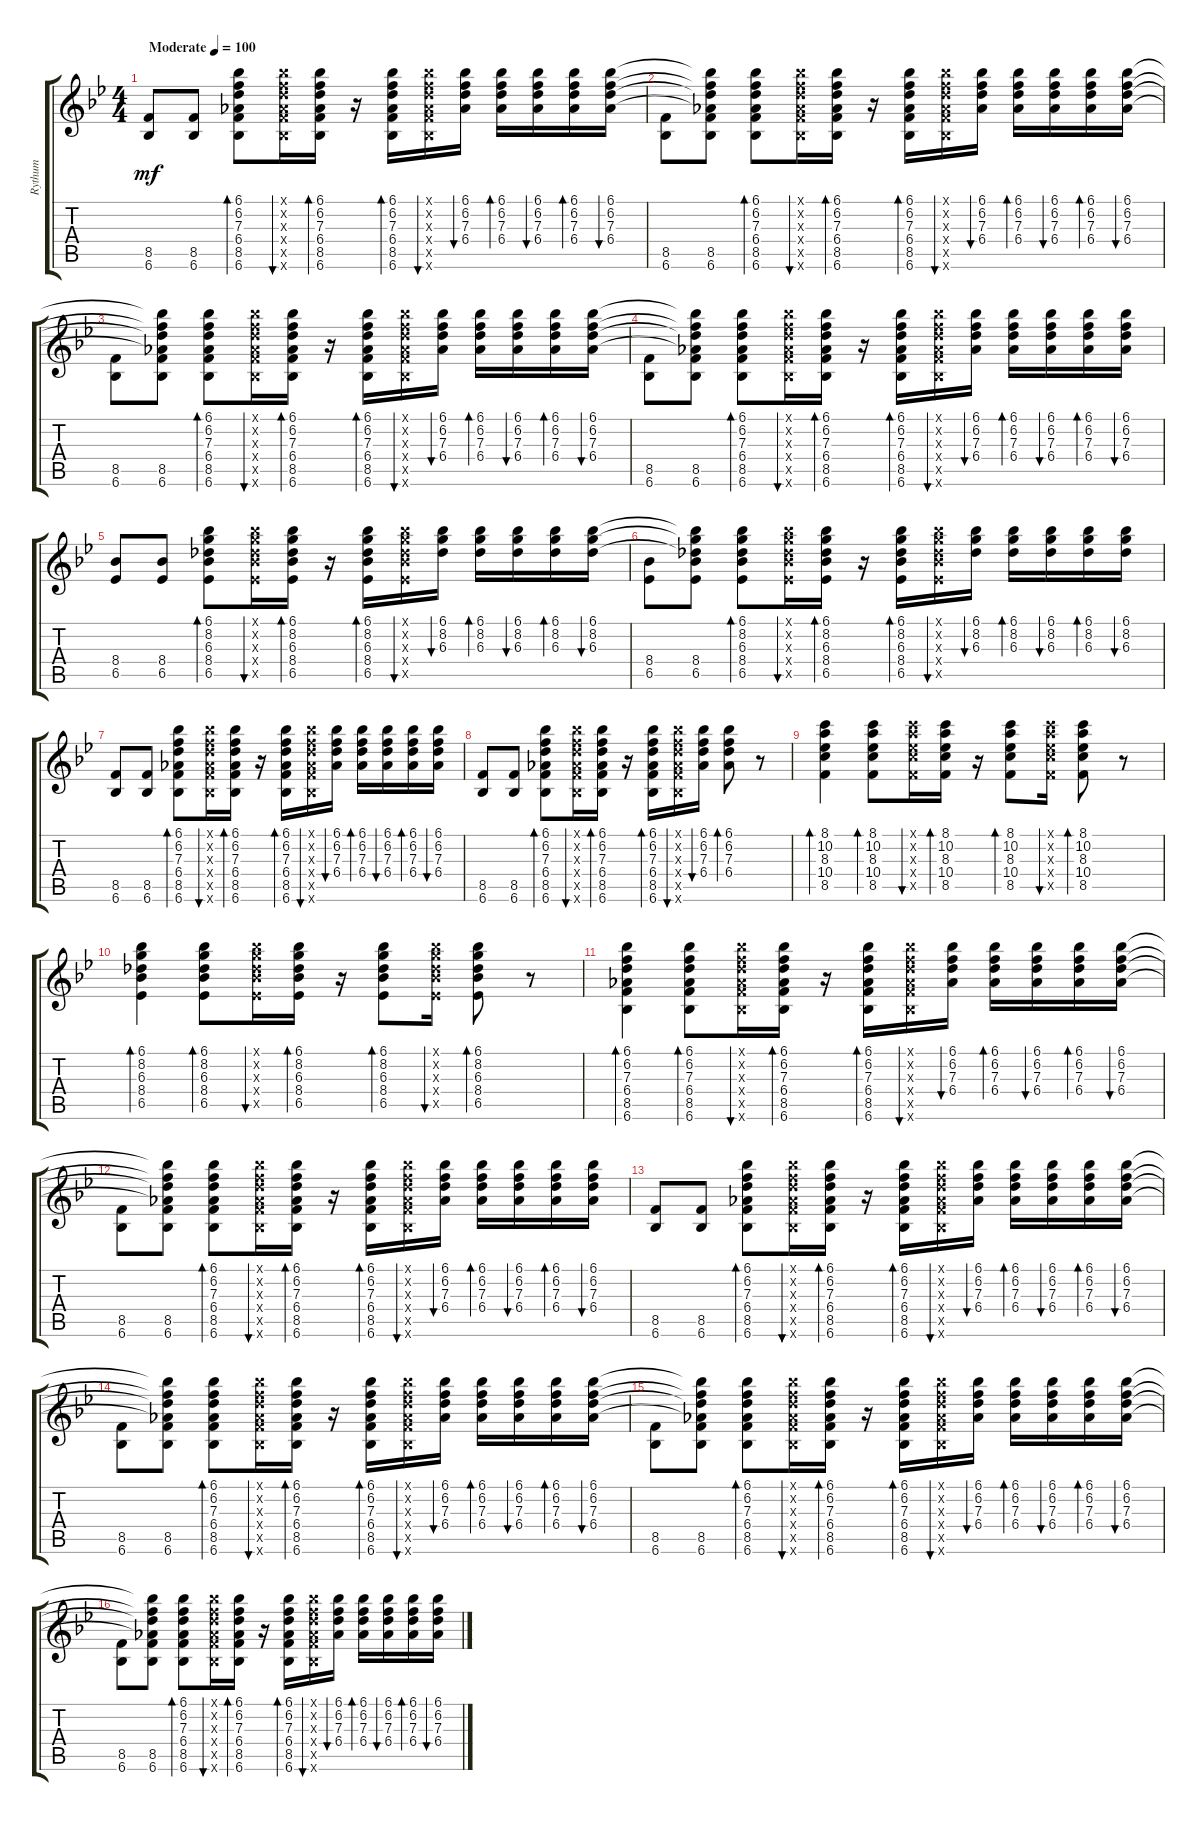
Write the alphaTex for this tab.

\track ("Rythum" "Rythum") {instrument electricguitarjazz}
\staff {score tabs}
\tuning (E4 B3 G3 D3 A2 E2) {hide}
\ts (4 4)
\tempo (100 "Moderate")
\clef g2
\ks bb
(8.5 6.6).8{dy mf instrument electricguitarjazz} (8.5 6.6).8 (6.1 6.2 7.3 6.4 8.5 6.6).8{bd 60} (6.1{x} 6.2{x} 7.3{x} 6.4{x} 8.5{x} 6.6{x}).16{bu 60} (6.1 6.2 7.3 6.4 8.5 6.6).16{bd 60} r.16 (6.1 6.2 7.3 6.4 8.5 6.6).16{bd 60} (6.1{x} 6.2{x} 7.3{x} 6.4{x} 8.5{x} 6.6{x}).16{bu 60} (6.1 6.2 7.3 6.4).16{bu 60} (6.1 6.2 7.3 6.4).16{bd 60} (6.1 6.2 7.3 6.4).16{bu 60} (6.1 6.2 7.3 6.4).16{bd 60} (6.1 6.2 7.3 6.4).16{bu 60} |
(8.5 6.6).8 (6.1{t} 6.2{t} 7.3{t} 6.4{t} 8.5 6.6).8 (6.1 6.2 7.3 6.4 8.5 6.6).8{bd 60} (6.1{x} 6.2{x} 7.3{x} 6.4{x} 8.5{x} 6.6{x}).16{bu 60} (6.1 6.2 7.3 6.4 8.5 6.6).16{bd 60} r.16 (6.1 6.2 7.3 6.4 8.5 6.6).16{bd 60} (6.1{x} 6.2{x} 7.3{x} 6.4{x} 8.5{x} 6.6{x}).16{bu 60} (6.1 6.2 7.3 6.4).16{bu 60} (6.1 6.2 7.3 6.4).16{bd 60} (6.1 6.2 7.3 6.4).16{bu 60} (6.1 6.2 7.3 6.4).16{bd 60} (6.1 6.2 7.3 6.4).16{bu 60} |
(8.5 6.6).8 (6.1{t} 6.2{t} 7.3{t} 6.4{t} 8.5 6.6).8 (6.1 6.2 7.3 6.4 8.5 6.6).8{bd 60} (6.1{x} 6.2{x} 7.3{x} 6.4{x} 8.5{x} 6.6{x}).16{bu 60} (6.1 6.2 7.3 6.4 8.5 6.6).16{bd 60} r.16 (6.1 6.2 7.3 6.4 8.5 6.6).16{bd 60} (6.1{x} 6.2{x} 7.3{x} 6.4{x} 8.5{x} 6.6{x}).16{bu 60} (6.1 6.2 7.3 6.4).16{bu 60} (6.1 6.2 7.3 6.4).16{bd 60} (6.1 6.2 7.3 6.4).16{bu 60} (6.1 6.2 7.3 6.4).16{bd 60} (6.1 6.2 7.3 6.4).16{bu 60} |
(8.5 6.6).8 (6.1{t} 6.2{t} 7.3{t} 6.4{t} 8.5 6.6).8 (6.1 6.2 7.3 6.4 8.5 6.6).8{bd 60} (6.1{x} 6.2{x} 7.3{x} 6.4{x} 8.5{x} 6.6{x}).16{bu 60} (6.1 6.2 7.3 6.4 8.5 6.6).16{bd 60} r.16 (6.1 6.2 7.3 6.4 8.5 6.6).16{bd 60} (6.1{x} 6.2{x} 7.3{x} 6.4{x} 8.5{x} 6.6{x}).16{bu 60} (6.1 6.2 7.3 6.4).16{bu 60} (6.1 6.2 7.3 6.4).16{bd 60} (6.1 6.2 7.3 6.4).16{bu 60} (6.1 6.2 7.3 6.4).16{bd 60} (6.1 6.2 7.3 6.4).16{bu 60} |
(8.4 6.5).8 (8.4 6.5).8 (6.1 8.2 6.3 8.4 6.5).8{bd 60} (6.1{x} 8.2{x} 6.3{x} 8.4{x} 6.5{x}).16{bu 60} (6.1 8.2 6.3 8.4 6.5).16{bd 60} r.16 (6.1 8.2 6.3 8.4 6.5).16{bd 60} (6.1{x} 8.2{x} 6.3{x} 8.4{x} 6.5{x}).16{bu 60} (6.1 8.2 6.3).16{bu 60} (6.1 8.2 6.3).16{bd 60} (6.1 8.2 6.3).16{bu 60} (6.1 8.2 6.3).16{bd 60} (6.1 8.2 6.3).16{bu 60} |
(8.4 6.5).8 (6.1{t} 8.2{t} 6.3{t} 8.4 6.5).8 (6.1 8.2 6.3 8.4 6.5).8{bd 60} (6.1{x} 8.2{x} 6.3{x} 8.4{x} 6.5{x}).16{bu 60} (6.1 8.2 6.3 8.4 6.5).16{bd 60} r.16 (6.1 8.2 6.3 8.4 6.5).16{bd 60} (6.1{x} 8.2{x} 6.3{x} 8.4{x} 6.5{x}).16{bu 60} (6.1 8.2 6.3).16{bu 60} (6.1 8.2 6.3).16{bd 60} (6.1 8.2 6.3).16{bu 60} (6.1 8.2 6.3).16{bd 60} (6.1 8.2 6.3).16{bu 60} |
(8.5 6.6).8 (8.5 6.6).8 (6.1 6.2 7.3 6.4 8.5 6.6).8{bd 60} (6.1{x} 6.2{x} 7.3{x} 6.4{x} 8.5{x} 6.6{x}).16{bu 60} (6.1 6.2 7.3 6.4 8.5 6.6).16{bd 60} r.16 (6.1 6.2 7.3 6.4 8.5 6.6).16{bd 60} (6.1{x} 6.2{x} 7.3{x} 6.4{x} 8.5{x} 6.6{x}).16{bu 60} (6.1 6.2 7.3 6.4).16{bu 60} (6.1 6.2 7.3 6.4).16{bd 60} (6.1 6.2 7.3 6.4).16{bu 60} (6.1 6.2 7.3 6.4).16{bd 60} (6.1 6.2 7.3 6.4).16{bu 60} |
(8.5 6.6).8 (8.5 6.6).8 (6.1 6.2 7.3 6.4 8.5 6.6).8{bd 60} (6.1{x} 6.2{x} 7.3{x} 6.4{x} 8.5{x} 6.6{x}).16{bu 60} (6.1 6.2 7.3 6.4 8.5 6.6).16{bd 60} r.16 (6.1 6.2 7.3 6.4 8.5 6.6).16{bd 60} (6.1{x} 6.2{x} 7.3{x} 6.4{x} 8.5{x} 6.6{x}).16{bu 60} (6.1 6.2 7.3 6.4).16{bu 60} (6.1 6.2 7.3 6.4).8{bd 60} r.8 |
(8.1 10.2 8.3 10.4 8.5).4{bd 60} (8.1 10.2 8.3 10.4 8.5).8{bd 60} (8.1{x} 10.2{x} 8.3{x} 10.4{x} 8.5{x}).16{bu 60} (8.1 10.2 8.3 10.4 8.5).16{bd 60} r.16 (8.1 10.2 8.3 10.4 8.5).8{bd 60} (8.1{x} 10.2{x} 8.3{x} 10.4{x} 8.5{x}).16{bu 60} (8.1 10.2 8.3 10.4 8.5).8{bd 60} r.8 |
(6.1 8.2 6.3 8.4 6.5).4{bd 60} (6.1 8.2 6.3 8.4 6.5).8{bd 60} (6.1{x} 8.2{x} 6.3{x} 8.4{x} 6.5{x}).16{bu 60} (6.1 8.2 6.3 8.4 6.5).16{bd 60} r.16 (6.1 8.2 6.3 8.4 6.5).8{bd 60} (6.1{x} 8.2{x} 6.3{x} 8.4{x} 6.5{x}).16{bu 60} (6.1 8.2 6.3 8.4 6.5).8{bd 60} r.8 |
(6.1 6.2 7.3 6.4 8.5 6.6).4{bd 60} (6.1 6.2 7.3 6.4 8.5 6.6).8{bd 60} (6.1{x} 6.2{x} 7.3{x} 6.4{x} 8.5{x} 6.6{x}).16{bu 60} (6.1 6.2 7.3 6.4 8.5 6.6).16{bd 60} r.16 (6.1 6.2 7.3 6.4 8.5 6.6).16{bd 60} (6.1{x} 6.2{x} 7.3{x} 6.4{x} 8.5{x} 6.6{x}).16{bu 60} (6.1 6.2 7.3 6.4).16{bu 60} (6.1 6.2 7.3 6.4).16{bd 60} (6.1 6.2 7.3 6.4).16{bu 60} (6.1 6.2 7.3 6.4).16{bd 60} (6.1 6.2 7.3 6.4).16{bu 60} |
(8.5 6.6).8 (6.1{t} 6.2{t} 7.3{t} 6.4{t} 8.5 6.6).8 (6.1 6.2 7.3 6.4 8.5 6.6).8{bd 60} (6.1{x} 6.2{x} 7.3{x} 6.4{x} 8.5{x} 6.6{x}).16{bu 60} (6.1 6.2 7.3 6.4 8.5 6.6).16{bd 60} r.16 (6.1 6.2 7.3 6.4 8.5 6.6).16{bd 60} (6.1{x} 6.2{x} 7.3{x} 6.4{x} 8.5{x} 6.6{x}).16{bu 60} (6.1 6.2 7.3 6.4).16{bu 60} (6.1 6.2 7.3 6.4).16{bd 60} (6.1 6.2 7.3 6.4).16{bu 60} (6.1 6.2 7.3 6.4).16{bd 60} (6.1 6.2 7.3 6.4).16{bu 60} |
(8.5 6.6).8 (8.5 6.6).8 (6.1 6.2 7.3 6.4 8.5 6.6).8{bd 60} (6.1{x} 6.2{x} 7.3{x} 6.4{x} 8.5{x} 6.6{x}).16{bu 60} (6.1 6.2 7.3 6.4 8.5 6.6).16{bd 60} r.16 (6.1 6.2 7.3 6.4 8.5 6.6).16{bd 60} (6.1{x} 6.2{x} 7.3{x} 6.4{x} 8.5{x} 6.6{x}).16{bu 60} (6.1 6.2 7.3 6.4).16{bu 60} (6.1 6.2 7.3 6.4).16{bd 60} (6.1 6.2 7.3 6.4).16{bu 60} (6.1 6.2 7.3 6.4).16{bd 60} (6.1 6.2 7.3 6.4).16{bu 60} |
(8.5 6.6).8 (6.1{t} 6.2{t} 7.3{t} 6.4{t} 8.5 6.6).8 (6.1 6.2 7.3 6.4 8.5 6.6).8{bd 60} (6.1{x} 6.2{x} 7.3{x} 6.4{x} 8.5{x} 6.6{x}).16{bu 60} (6.1 6.2 7.3 6.4 8.5 6.6).16{bd 60} r.16 (6.1 6.2 7.3 6.4 8.5 6.6).16{bd 60} (6.1{x} 6.2{x} 7.3{x} 6.4{x} 8.5{x} 6.6{x}).16{bu 60} (6.1 6.2 7.3 6.4).16{bu 60} (6.1 6.2 7.3 6.4).16{bd 60} (6.1 6.2 7.3 6.4).16{bu 60} (6.1 6.2 7.3 6.4).16{bd 60} (6.1 6.2 7.3 6.4).16{bu 60} |
(8.5 6.6).8 (6.1{t} 6.2{t} 7.3{t} 6.4{t} 8.5 6.6).8 (6.1 6.2 7.3 6.4 8.5 6.6).8{bd 60} (6.1{x} 6.2{x} 7.3{x} 6.4{x} 8.5{x} 6.6{x}).16{bu 60} (6.1 6.2 7.3 6.4 8.5 6.6).16{bd 60} r.16 (6.1 6.2 7.3 6.4 8.5 6.6).16{bd 60} (6.1{x} 6.2{x} 7.3{x} 6.4{x} 8.5{x} 6.6{x}).16{bu 60} (6.1 6.2 7.3 6.4).16{bu 60} (6.1 6.2 7.3 6.4).16{bd 60} (6.1 6.2 7.3 6.4).16{bu 60} (6.1 6.2 7.3 6.4).16{bd 60} (6.1 6.2 7.3 6.4).16{bu 60} |
(8.5 6.6).8 (6.1{t} 6.2{t} 7.3{t} 6.4{t} 8.5 6.6).8 (6.1 6.2 7.3 6.4 8.5 6.6).8{bd 60} (6.1{x} 6.2{x} 7.3{x} 6.4{x} 8.5{x} 6.6{x}).16{bu 60} (6.1 6.2 7.3 6.4 8.5 6.6).16{bd 60} r.16 (6.1 6.2 7.3 6.4 8.5 6.6).16{bd 60} (6.1{x} 6.2{x} 7.3{x} 6.4{x} 8.5{x} 6.6{x}).16{bu 60} (6.1 6.2 7.3 6.4).16{bu 60} (6.1 6.2 7.3 6.4).16{bd 60} (6.1 6.2 7.3 6.4).16{bu 60} (6.1 6.2 7.3 6.4).16{bd 60} (6.1 6.2 7.3 6.4).16{bu 60}
